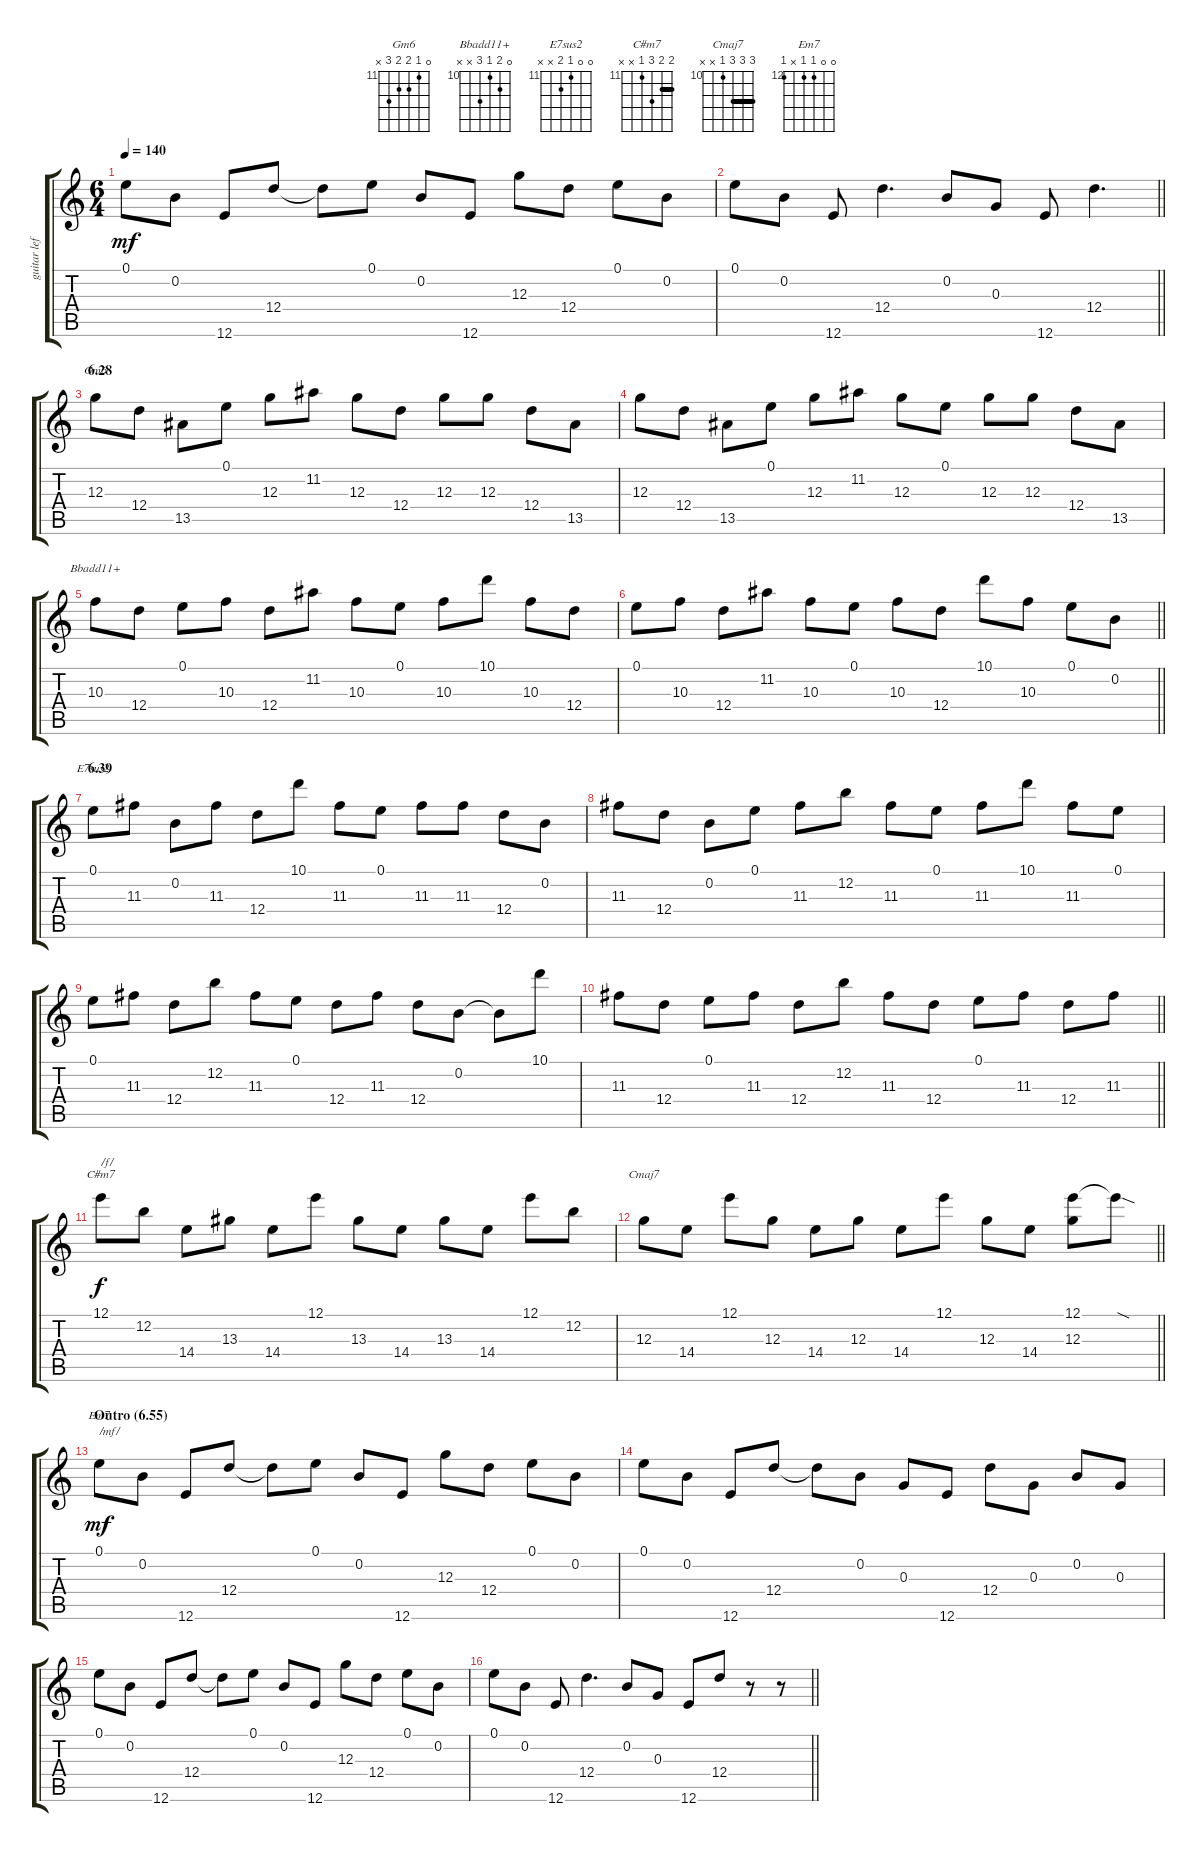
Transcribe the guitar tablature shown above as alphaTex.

\track ("guitar left" "guitar lef") {instrument overdrivenguitar}
\staff {score tabs}
\tuning (E4 B3 G3 D3 A2 E2) {hide}
\chord ("Gm6" 0 11 12 12 13 x) {firstfret 11}
\chord ("Bbadd11+" 0 11 10 12 x x) {firstfret 10}
\chord ("E7sus2" 0 0 11 12 x x) {firstfret 11}
\chord ("C#m7" 12 12 13 11 x x) {firstfret 11 barre 12}
\chord ("Cmaj7" 12 12 12 10 x x) {firstfret 10 barre 12}
\chord ("Em7" 0 0 12 12 x 12) {firstfret 12}
\ts (6 4)
\tempo 140
\clef g2
\ks c
0.1.8{dy mf} 0.2.8 12.6.8 12.4.8 12.4{t}.8 0.1.8 0.2.8 12.6.8 12.3.8 12.4.8 0.1.8 0.2.8 |
\barLineRight lightlight
0.1.8 0.2.8 12.6.8 12.4.4{d} 0.2.8 0.3.8 12.6.8 12.4.4{d} |
\section ("" "6.28")
12.3.8{ch "Gm6"} 12.4.8 13.5.8 0.1.8 12.3.8 11.2.8 12.3.8 12.4.8 12.3.8 12.3.8 12.4.8 13.5.8 |
12.3.8 12.4.8 13.5.8 0.1.8 12.3.8 11.2.8 12.3.8 0.1.8 12.3.8 12.3.8 12.4.8 13.5.8 |
10.3.8{ch "Bbadd11+"} 12.4.8 0.1.8 10.3.8 12.4.8 11.2.8 10.3.8 0.1.8 10.3.8 10.1.8 10.3.8 12.4.8 |
\barLineRight lightlight
0.1.8 10.3.8 12.4.8 11.2.8 10.3.8 0.1.8 10.3.8 12.4.8 10.1.8 10.3.8 0.1.8 0.2.8 |
\section ("" "6.39")
0.1.8{ch "E7sus2"} 11.3.8 0.2.8 11.3.8 12.4.8 10.1.8 11.3.8 0.1.8 11.3.8 11.3.8 12.4.8 0.2.8 |
11.3.8 12.4.8 0.2.8 0.1.8 11.3.8 12.2.8 11.3.8 0.1.8 11.3.8 10.1.8 11.3.8 0.1.8 |
0.1.8 11.3.8 12.4.8 12.2.8 11.3.8 0.1.8 12.4.8 11.3.8 12.4.8 0.2.8 0.2{t}.8 10.1.8 |
\barLineRight lightlight
11.3.8 12.4.8 0.1.8 11.3.8 12.4.8 12.2.8 11.3.8 12.4.8 0.1.8 11.3.8 12.4.8 11.3.8 |
12.1.8{ch "C#m7" txt "/f/" dy f} 12.2.8 14.4.8 13.3.8 14.4.8 12.1.8 13.3.8 14.4.8 13.3.8 14.4.8 12.1.8 12.2.8 |
\barLineRight lightlight
12.3.8{ch "Cmaj7"} 14.4.8 12.1.8 12.3.8 14.4.8 12.3.8 14.4.8 12.1.8 12.3.8 14.4.8 (12.1 12.3).8 12.1{sod t}.8 |
\section ("" "Outro (6.55)")
0.1.8{ch "Em7" txt "/mf/" dy mf} 0.2.8 12.6.8 12.4.8 12.4{t}.8 0.1.8 0.2.8 12.6.8 12.3.8 12.4.8 0.1.8 0.2.8 |
0.1.8 0.2.8 12.6.8 12.4.8 12.4{t}.8 0.2.8 0.3.8 12.6.8 12.4.8 0.3.8 0.2.8 0.3.8 |
0.1.8 0.2.8 12.6.8 12.4.8 12.4{t}.8 0.1.8 0.2.8 12.6.8 12.3.8 12.4.8 0.1.8 0.2.8 |
\barLineRight lightlight
0.1.8 0.2.8 12.6.8 12.4.4{d} 0.2.8 0.3.8 12.6.8 12.4.8 r.8 r.8
